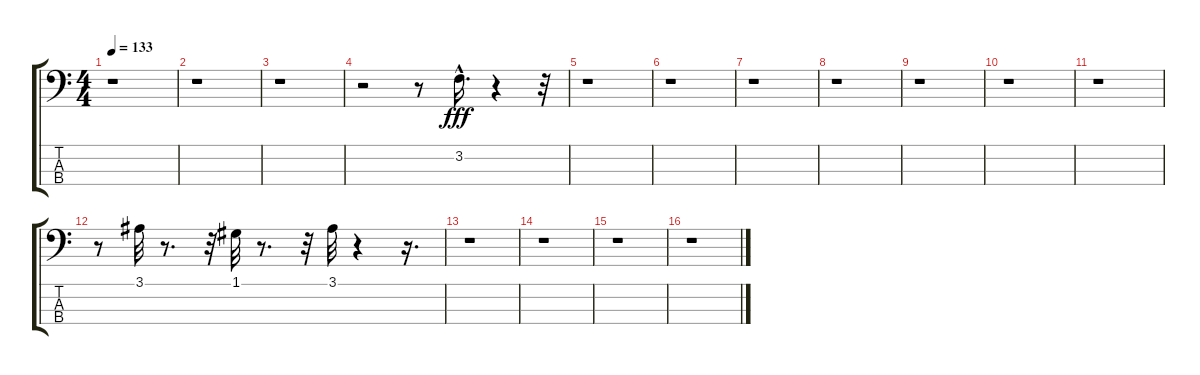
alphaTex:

\track "" {instrument electricbassfinger}
\staff {score tabs}
\tuning (G2 D2 A1 E1) {hide}
\ts (4 4)
\tempo 133
\clef f4
\ks c
r.1{dy fff} |
r.1 |
r.1 |
r.2 r.8 3.2{hac}.16{d} r.4 r.32 |
r.1 |
r.1 |
r.1 |
r.1 |
r.1 |
r.1 |
r.1 |
r.8 3.1.32 r.8{d} r.32 1.1.32 r.8{d} r.32 3.1.32 r.4 r.16{d} |
r.1 |
r.1 |
r.1 |
r.1
